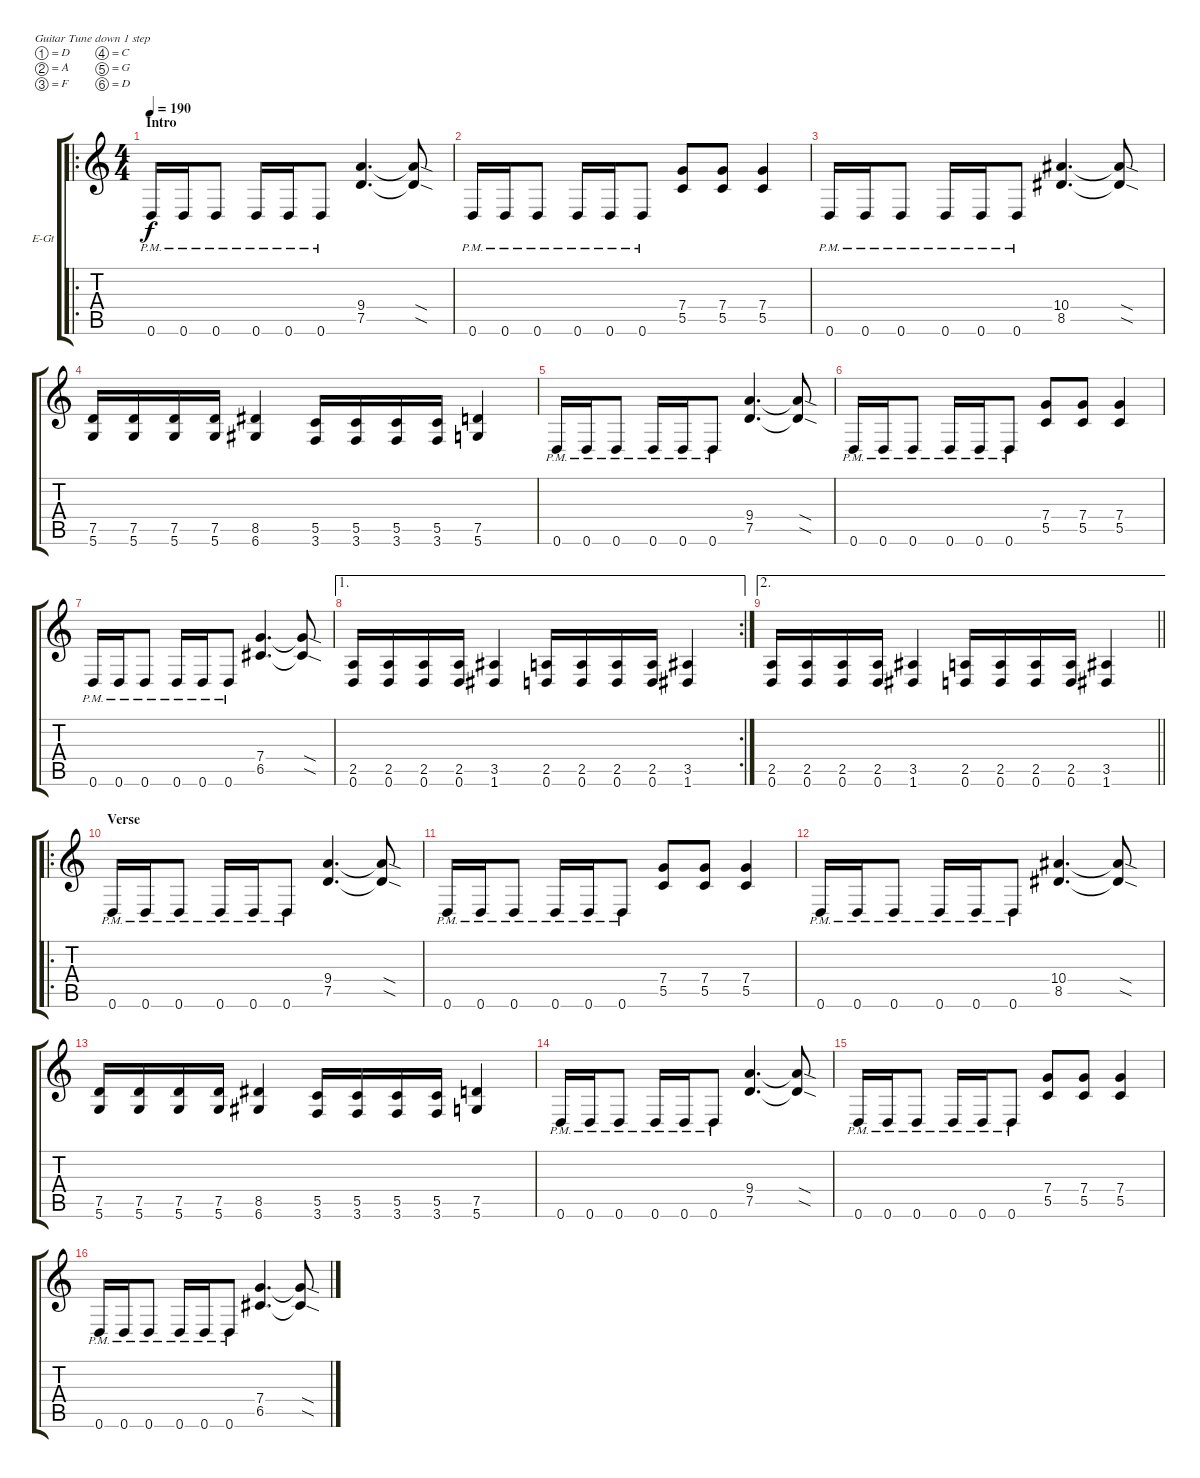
\bracketExtendMode groupsimilarinstruments
\firstSystemTrackNameOrientation horizontal
\otherSystemsTrackNameOrientation horizontal
\track ("Guitar II" "E-Gt") {instrument distortionguitar}
\staff {score tabs}
\tuning (D4 A3 F3 C3 G2 D2)
\ro
\ts (4 4)
\section ("" "Intro")
\tempo 190
\clef g2
\ks c
0.6{pm}.16{dy f} 0.6{pm}.16 0.6{pm}.8 0.6{pm}.16 0.6{pm}.16 0.6{pm}.8 (9.4 7.5).4{d} (9.4{sod t} 7.5{sod t}).8 |
0.6{pm}.16 0.6{pm}.16 0.6{pm}.8 0.6{pm}.16 0.6{pm}.16 0.6{pm}.8 (7.4 5.5).8 (7.4 5.5).8 (7.4 5.5).4 |
0.6{pm}.16 0.6{pm}.16 0.6{pm}.8 0.6{pm}.16 0.6{pm}.16 0.6{pm}.8 (10.4 8.5).4{d} (10.4{sod t} 8.5{sod t}).8 |
(7.5 5.6).16 (7.5 5.6).16 (7.5 5.6).16 (7.5 5.6).16 (8.5 6.6).4 (5.5 3.6).16 (5.5 3.6).16 (5.5 3.6).16 (5.5 3.6).16 (7.5 5.6).4 |
0.6{pm}.16 0.6{pm}.16 0.6{pm}.8 0.6{pm}.16 0.6{pm}.16 0.6{pm}.8 (9.4 7.5).4{d} (9.4{sod t} 7.5{sod t}).8 |
0.6{pm}.16 0.6{pm}.16 0.6{pm}.8 0.6{pm}.16 0.6{pm}.16 0.6{pm}.8 (7.4 5.5).8 (7.4 5.5).8 (7.4 5.5).4 |
0.6{pm}.16 0.6{pm}.16 0.6{pm}.8 0.6{pm}.16 0.6{pm}.16 0.6{pm}.8 (7.4 6.5).4{d} (7.4{sod t} 6.5{sod t}).8 |
\ae 1
\rc 2
(2.5 0.6).16 (2.5 0.6).16 (2.5 0.6).16 (2.5 0.6).16 (3.5 1.6).4 (2.5 0.6).16 (2.5 0.6).16 (2.5 0.6).16 (2.5 0.6).16 (3.5 1.6).4 |
\ae 2
\barLineRight lightlight
(2.5 0.6).16 (2.5 0.6).16 (2.5 0.6).16 (2.5 0.6).16 (3.5 1.6).4 (2.5 0.6).16 (2.5 0.6).16 (2.5 0.6).16 (2.5 0.6).16 (3.5 1.6).4 |
\ro
\section ("" "Verse")
0.6{pm}.16 0.6{pm}.16 0.6{pm}.8 0.6{pm}.16 0.6{pm}.16 0.6{pm}.8 (9.4 7.5).4{d} (9.4{sod t} 7.5{sod t}).8 |
0.6{pm}.16 0.6{pm}.16 0.6{pm}.8 0.6{pm}.16 0.6{pm}.16 0.6{pm}.8 (7.4 5.5).8 (7.4 5.5).8 (7.4 5.5).4 |
0.6{pm}.16 0.6{pm}.16 0.6{pm}.8 0.6{pm}.16 0.6{pm}.16 0.6{pm}.8 (10.4 8.5).4{d} (10.4{sod t} 8.5{sod t}).8 |
(7.5 5.6).16 (7.5 5.6).16 (7.5 5.6).16 (7.5 5.6).16 (8.5 6.6).4 (5.5 3.6).16 (5.5 3.6).16 (5.5 3.6).16 (5.5 3.6).16 (7.5 5.6).4 |
0.6{pm}.16 0.6{pm}.16 0.6{pm}.8 0.6{pm}.16 0.6{pm}.16 0.6{pm}.8 (9.4 7.5).4{d} (9.4{sod t} 7.5{sod t}).8 |
0.6{pm}.16 0.6{pm}.16 0.6{pm}.8 0.6{pm}.16 0.6{pm}.16 0.6{pm}.8 (7.4 5.5).8 (7.4 5.5).8 (7.4 5.5).4 |
0.6{pm}.16 0.6{pm}.16 0.6{pm}.8 0.6{pm}.16 0.6{pm}.16 0.6{pm}.8 (7.4 6.5).4{d} (7.4{sod t} 6.5{sod t}).8
